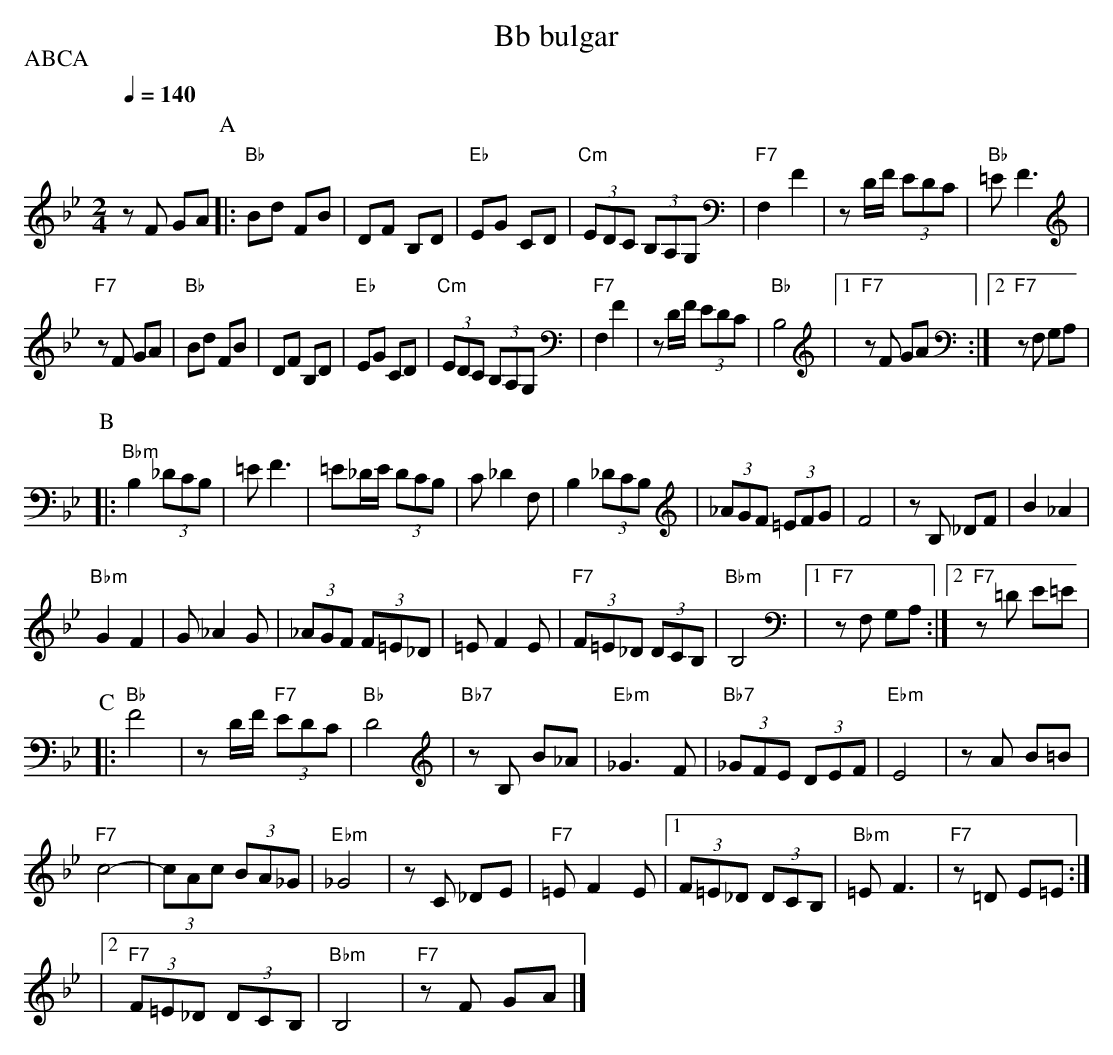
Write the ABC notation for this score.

X:1
T:Bb bulgar
Q:1/4=140
M:2/4
P:ABCA
L:1/8
K:Bb
zF GA \
P:A
|: "Bb"Bd FB | DF B,D | "Eb"EG CD | "Cm"(3EDC (3B,A,G, | "F7"F,2 F2 | zD/F/ (3EDC | "Bb"=EF3 |
"F7"zF GA | "Bb"Bd FB | DF B,D | "Eb"EG CD | "Cm"(3EDC (3B,A,G, | "F7"F,2 F2 | zD/F/ (3EDC | "Bb"B,4 |1 "F7"zF GA :|2 "F7"zF, G,A, |
P:B
|: \
 "Bbm"B,2 (3_DCB, | \
 =EF3 |\
 =E_D/E/ (3DCB, |\
 C_D2F, |\
 B,2 (3_DCB, |\
 (3_AGF (3=EFG |\
 F4 |\
 zB, _DF |\
 B2 _A2 |
"Bbm"G2 F2 | G_A2G | (3_AGF (3F=E_D | =EF2E | "F7"(3F=E_D (3DCB, | "Bbm"B,4 |1 "F7"zF, G,A, :|2 "F7"z=D E=E |
P:C
|: "Bb"F4 | zD/F/ "F7"(3EDC | "Bb"D4 | "Bb7"zB, B_A | "Ebm"_G3F | "Bb7"(3_GFE (3DEF | "Ebm"E4 | zA B=B |
"F7"c4- | (3cAc (3BA_G | "Ebm"_G4 | zC _DE | "F7"=EF2E |1 (3F=E_D (3DCB, | "Bbm"=EF3 | "F7"z=D E=E :|
|2 "F7"(3F=E_D (3DCB, | "Bbm"B,4 | "F7"zF GA |]
